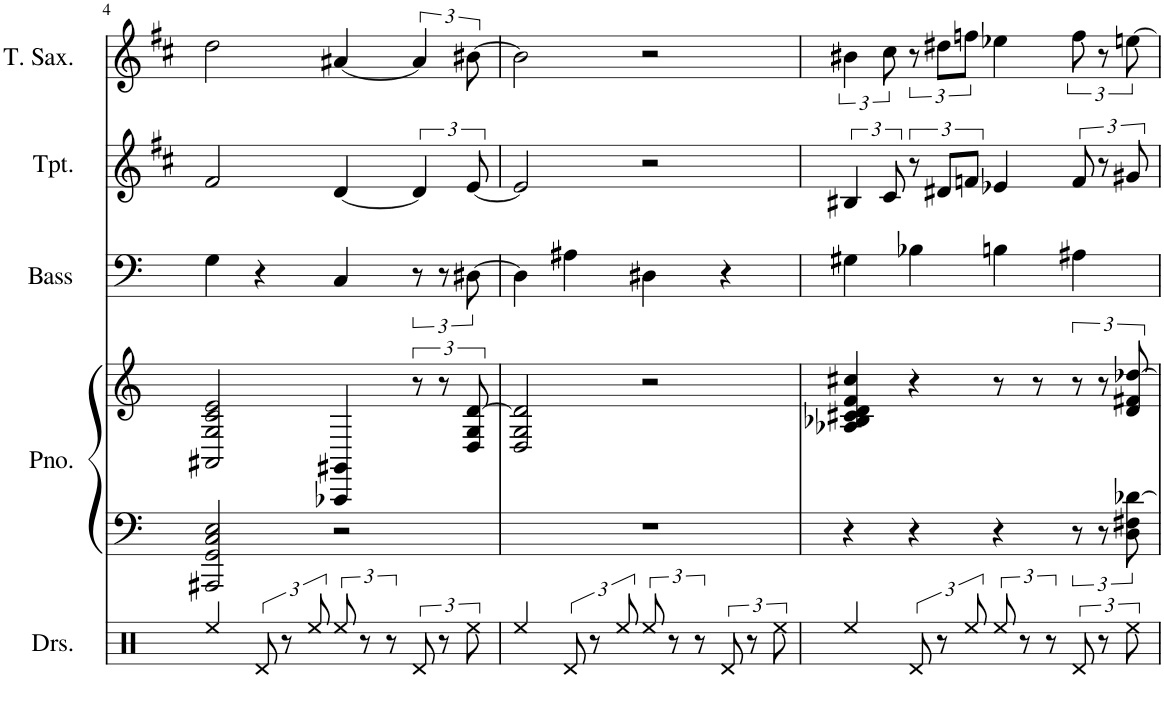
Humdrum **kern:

**kern	**kern	**kern	**kern	**kern	**kern
*part5	*part4	*part4	*part3	*part2	*part1
*staff6	*staff5	*staff4	*staff3	*staff2	*staff1
*I"Drumset	*I"Piano	*	*I"Acoustic Bass	*I"Trumpet	*I"Tenor Saxophone
*I'Drs.	*I'Pno.	*	*I'Bass	*I'Tpt.	*I'T. Sax.
!!LO:PB:g=z
*clefX	*clefF4	*clefG2	*clefF4	*clefG2	*clefG2
*	*	*	*Trd7c12	*Trd1c2	*Trd8c14
*k[]	*k[]	*k[]	*k[]	*k[f#c#]	*k[f#c#]
*M4/4	*M4/4	*M4/4	*M4/4	*M4/4	*M4/4
=4	=4	=4	=4	=4	=4
4Ree/	2AAA#X/ 2GG/ 2C/ 2E/	2AA#X/ 2G/ 2c/ 2e/	4G\	2f#/	2dd\
12Rd/	.	.	4r	.	.
12r	.	.	.	.	.
12Ree/	.	.	.	.	.
12Ree/	2r	4AAA-X/ 4GG#X/	4C/	[4d/	[4a#X/
12r	.	.	.	.	.
12r	.	.	.	.	.
12Rd/	.	12r	12r	6d/]	6a#/]
12r	.	12r	12r	.	.
12Ree\	.	12D/ 12G/ [12d/	[12D#X\	[12e/	[12b#X\
=5	=5	=5	=5	=5	=5
4Ree/	1r	2D/ 2G/ 2d/]	4D#\]	2e/]	2b#\]
12Rd/	.	.	4A#X\	.	.
12r	.	.	.	.	.
12Ree/	.	.	.	.	.
12Ree/	.	2r	4D#X\	2r	2r
12r	.	.	.	.	.
12r	.	.	.	.	.
12Rd/	.	.	4r	.	.
12r	.	.	.	.	.
12Ree\	.	.	.	.	.
=6	=6	=6	=6	=6	=6
4Ree/	4r	4A-X/ 4B-X/ 4c#X/ 4d/ 4f/ 4cc#X/	4G#X\	6B#X/	6b#X\
.	.	.	.	12c#/	12cc#\
12Rd/	4r	4r	4B-X\	12r	12r
12r	.	.	.	12d#X/L	12dd#X\L
12Ree/	.	.	.	12fn/J	12ffn\J
12Ree/	4r	8r	4Bn\	4e-X/	4ee-X\
12r	.	.	.	.	.
.	.	8r	.	.	.
12r	.	.	.	.	.
12Rd/	12r	12r	4A#X\	12f/	12ff\
12r	12r	12r	.	12r	12r
12Ree\	12D\ 12F#X\ [12d-X\	12d/ 12f#X/ [12dd-X/	.	12g#X/	[12een\
=	=	=	=	=	=
*-	*-	*-	*-	*-	*-
